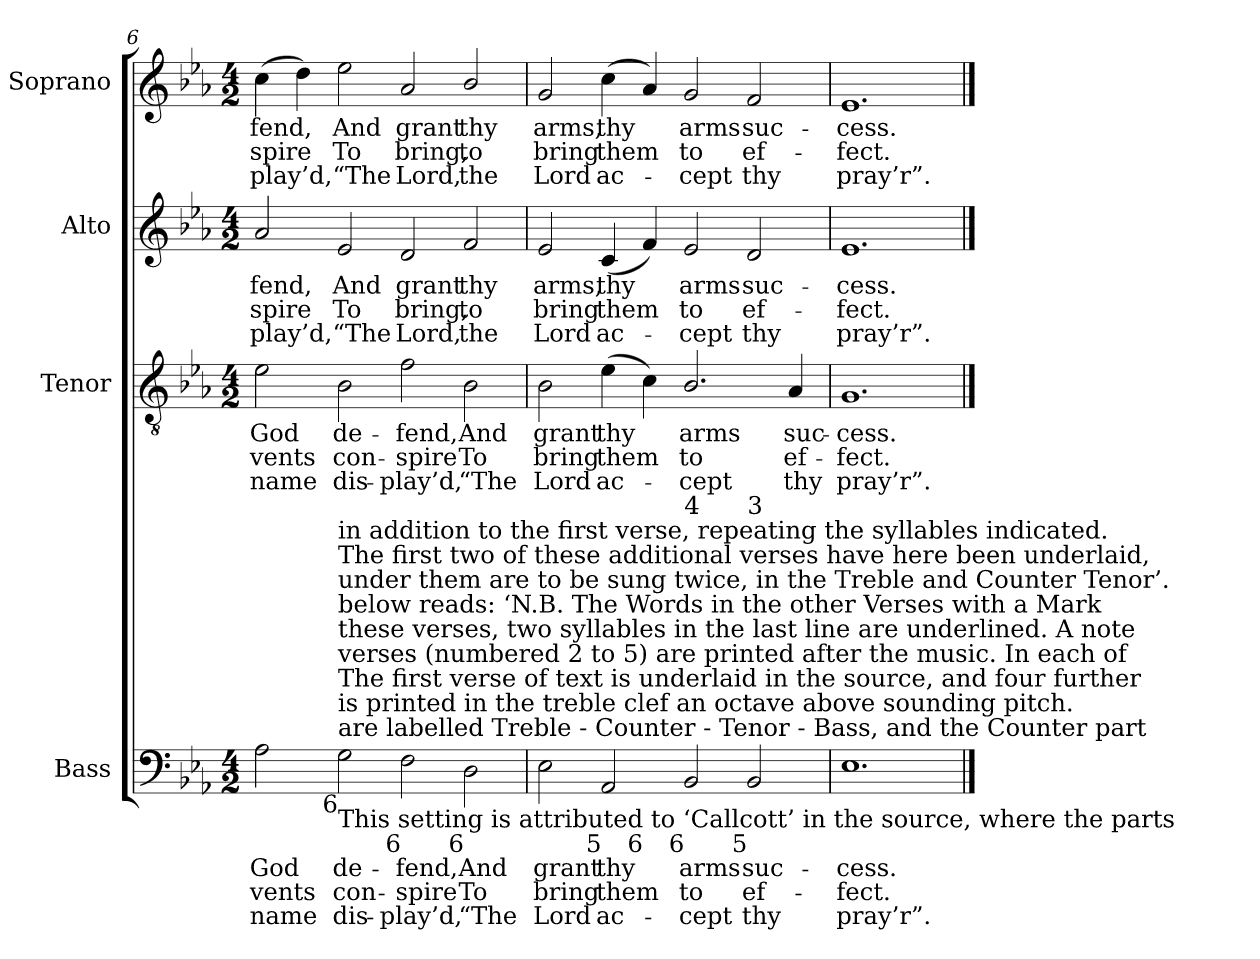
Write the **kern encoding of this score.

**kern	**text	**text	**text	**kern	**text	**text	**text	**kern	**text	**text	**text	**kern	**text	**text	**text
*part4	*part4	*part4	*part4	*part3	*part3	*part3	*part3	*part2	*part2	*part2	*part2	*part1	*part1	*part1	*part1
*staff4	*staff4	*staff4	*staff4	*staff3	*staff3	*staff3	*staff3	*staff2	*staff2	*staff2	*staff2	*staff1	*staff1	*staff1	*staff1
*I"Bass	*	*	*	*I"Tenor	*	*	*	*I"Alto	*	*	*	*I"Soprano	*	*	*
*I'B.	*	*	*	*I'T.	*	*	*	*I'A.	*	*	*	*I'S.	*	*	*
*clefF4	*	*	*	*clefGv2	*	*	*	*clefG2	*	*	*	*clefG2	*	*	*
*	*	*	*	*ITrd7c12	*	*	*	*	*	*	*	*	*	*	*
*k[b-e-a-]	*	*	*	*k[b-e-a-]	*	*	*	*k[b-e-a-]	*	*	*	*k[b-e-a-]	*	*	*
*E-:	*	*	*	*E-:	*	*	*	*E-:	*	*	*	*E-:	*	*	*
*M4/2	*	*	*	*M4/2	*	*	*	*M4/2	*	*	*	*M4/2	*	*	*
=6	=6	=6	=6	=6	=6	=6	=6	=6	=6	=6	=6	=6	=6	=6	=6
!	!LO:LY:b:color=#000000	!LO:LY:b:color=#000000	!LO:LY:b:color=#000000	!	!	!	!	!	!	!	!	!	!	!	!
!	!	!	!	!	!LO:LY:b:color=#000000	!LO:LY:b:color=#000000	!LO:LY:b:color=#000000	!	!	!	!	!	!	!	!
!	!	!	!	!	!	!	!	!	!LO:LY:b:color=#000000	!LO:LY:b:color=#000000	!LO:LY:b:color=#000000	!	!	!	!
!	!	!	!	!	!	!	!	!	!	!	!	!	!LO:LY:b:color=#000000	!LO:LY:b:color=#000000	!LO:LY:b:color=#000000
2A-i\	God	-vents	name	2E-i\	God	-vents	name	2a-i/	-fend,	-spire	-play’d,	(4cci\	-fend,	-spire	-play’d,
.	.	.	.	.	.	.	.	.	.	.	.	4ddi\)	.	.	.
!	!LO:LY:b:color=#000000	!LO:LY:b:color=#000000	!LO:LY:b:color=#000000	!	!	!	!	!	!	!	!	!	!	!	!
!	!	!	!	!	!LO:LY:b:color=#000000	!LO:LY:b:color=#000000	!LO:LY:b:color=#000000	!	!	!	!	!	!	!	!
!	!	!	!	!	!	!	!	!	!LO:LY:b:color=#000000	!LO:LY:b:color=#000000	!LO:LY:b:color=#000000	!	!	!	!
!LO:TX:b:t=This setting is attributed to ‘Callcott’ in the source, where the parts	!	!	!	!	!	!	!	!	!	!	!	!	!	!	!
!LO:TX:t=are labelled Treble - Counter - Tenor - Bass, and the Counter part	!	!	!	!	!	!	!	!	!	!	!	!	!	!	!
!LO:TX:t=is printed in the treble clef an octave above sounding pitch.	!	!	!	!	!	!	!	!	!	!	!	!	!	!	!
!LO:TX:t=The first verse of text is underlaid in the source, and four further	!	!	!	!	!	!	!	!	!	!	!	!	!	!	!
!LO:TX:t=verses (numbered 2 to 5) are printed after the music. In each of	!	!	!	!	!	!	!	!	!	!	!	!	!	!	!
!LO:TX:t=these verses, two syllables in the last line are underlined. A note	!	!	!	!	!	!	!	!	!	!	!	!	!	!	!
!LO:TX:t=below reads&colon; ‘N.B. The Words in the other Verses with a Mark	!	!	!	!	!	!	!	!	!	!	!	!	!	!	!
!LO:TX:t=under them are to be sung twice, in the Treble and Counter Tenor’.	!	!	!	!	!	!	!	!	!	!	!	!	!	!	!
!LO:TX:t=The first two of these additional verses have here been underlaid,	!	!	!	!	!	!	!	!	!	!	!	!	!	!	!
!LO:TX:t=in addition to the first verse, repeating the syllables indicated.	!	!	!	!	!	!	!	!	!	!	!	!	!	!	!
!LO:TX:b:rj:t=6	!	!	!	!	!	!	!	!	!	!	!	!	!	!	!
!	!	!	!	!	!	!	!	!	!	!	!	!	!LO:LY:b:color=#000000	!LO:LY:b:color=#000000	!LO:LY:b:color=#000000
2Gi\	de-	con-	dis-	2BB-i\	de-	con-	dis-	2e-i/	And	To	“The	2ee-i\	And	To	“The
!	!LO:LY:b:color=#000000	!LO:LY:b:color=#000000	!LO:LY:b:color=#000000	!	!	!	!	!	!	!	!	!	!	!	!
!	!	!	!	!	!LO:LY:b:color=#000000	!LO:LY:b:color=#000000	!LO:LY:b:color=#000000	!	!	!	!	!	!	!	!
!	!	!	!	!	!	!	!	!	!LO:LY:b:color=#000000	!LO:LY:b:color=#000000	!LO:LY:b:color=#000000	!	!	!	!
!LO:TX:b:rj:t=6	!	!	!	!	!	!	!	!	!	!	!	!	!	!	!
!	!	!	!	!	!	!	!	!	!	!	!	!	!LO:LY:b:color=#000000	!LO:LY:b:color=#000000	!LO:LY:b:color=#000000
2Fi\	-fend,	-spire	-play’d,	2Fi\	-fend,	-spire	-play’d,	2di/	grant	bring,	Lord,	2a-i/	grant	bring,	Lord,
!	!LO:LY:b:color=#000000	!LO:LY:b:color=#000000	!LO:LY:b:color=#000000	!	!	!	!	!	!	!	!	!	!	!	!
!	!	!	!	!	!LO:LY:b:color=#000000	!LO:LY:b:color=#000000	!LO:LY:b:color=#000000	!	!	!	!	!	!	!	!
!	!	!	!	!	!	!	!	!	!LO:LY:b:color=#000000	!LO:LY:b:color=#000000	!LO:LY:b:color=#000000	!	!	!	!
!LO:TX:b:rj:t=6	!	!	!	!	!	!	!	!	!	!	!	!	!	!	!
!	!	!	!	!	!	!	!	!	!	!	!	!	!LO:LY:b:color=#000000	!LO:LY:b:color=#000000	!LO:LY:b:color=#000000
2Di\	And	To	“The	2BB-i\	And	To	“The	2fi/	thy	to	the	2b-i/	thy	to	the
=7	=7	=7	=7	=7	=7	=7	=7	=7	=7	=7	=7	=7	=7	=7	=7
!	!LO:LY:b:color=#000000	!LO:LY:b:color=#000000	!LO:LY:b:color=#000000	!	!	!	!	!	!	!	!	!	!	!	!
!	!	!	!	!	!LO:LY:b:color=#000000	!LO:LY:b:color=#000000	!LO:LY:b:color=#000000	!	!	!	!	!	!	!	!
!	!	!	!	!	!	!	!	!	!LO:LY:b:color=#000000	!LO:LY:b:color=#000000	!LO:LY:b:color=#000000	!	!	!	!
!	!	!	!	!	!	!	!	!	!	!	!	!	!LO:LY:b:color=#000000	!LO:LY:b:color=#000000	!LO:LY:b:color=#000000
*^	*	*	*	*	*	*	*	*	*	*	*	*	*	*	*
2E-i\	2.ryy	grant	bring	Lord	2BB-i\	grant	bring	Lord	2e-i/	arms,	bring	Lord	2gi/	arms,	bring	Lord
!	!	!LO:LY:b:color=#000000	!LO:LY:b:color=#000000	!LO:LY:b:color=#000000	!	!	!	!	!	!	!	!	!	!	!	!
!	!	!	!	!	!	!LO:LY:b:color=#000000	!LO:LY:b:color=#000000	!LO:LY:b:color=#000000	!	!	!	!	!	!	!	!
!	!	!	!	!	!	!	!	!	!	!LO:LY:b:color=#000000	!LO:LY:b:color=#000000	!LO:LY:b:color=#000000	!	!	!	!
!LO:TX:b:rj:t=5	!	!	!	!	!	!	!	!	!	!	!	!	!	!	!	!
!	!	!	!	!	!	!	!	!	!	!	!	!	!	!LO:LY:b:color=#000000	!LO:LY:b:color=#000000	!LO:LY:b:color=#000000
2AA-i/	.	thy	them	ac-	(4E-i\	thy	them	ac-	(4ci/	thy	them	ac-	(4cci\	thy	them	ac-
!	!LO:TX:b:rj:t=6	!	!	!	!	!	!	!	!	!	!	!	!	!	!	!
.	1ryy	.	.	.	4Ci\)	.	.	.	4fi/)	.	.	.	4a-i/)	.	.	.
!	!	!LO:LY:b:color=#000000	!LO:LY:b:color=#000000	!LO:LY:b:color=#000000	!	!	!	!	!	!	!	!	!	!	!	!
!	!	!	!	!	!	!LO:LY:b:color=#000000	!LO:LY:b:color=#000000	!LO:LY:b:color=#000000	!	!	!	!	!	!	!	!
!	!	!	!	!	!	!	!	!	!	!LO:LY:b:color=#000000	!LO:LY:b:color=#000000	!LO:LY:b:color=#000000	!	!	!	!
!LO:TX:b:rj:t=6	!	!	!	!	!	!	!	!	!	!	!	!	!	!	!	!
!LO:TX:t=4	!	!	!	!	!	!	!	!	!	!	!	!	!	!	!	!
!	!	!	!	!	!	!	!	!	!	!	!	!	!	!LO:LY:b:color=#000000	!LO:LY:b:color=#000000	!LO:LY:b:color=#000000
2BB-i/	.	arms	to	-cept	2.BB-i/	arms	to	-cept	2e-i/	arms	to	-cept	2gi/	arms	to	-cept
!	!	!LO:LY:b:color=#000000	!LO:LY:b:color=#000000	!LO:LY:b:color=#000000	!	!	!	!	!	!	!	!	!	!	!	!
!	!	!	!	!	!	!	!	!	!	!LO:LY:b:color=#000000	!LO:LY:b:color=#000000	!LO:LY:b:color=#000000	!	!	!	!
!LO:TX:b:rj:t=5	!	!	!	!	!	!	!	!	!	!	!	!	!	!	!	!
!LO:TX:t=3	!	!	!	!	!	!	!	!	!	!	!	!	!	!	!	!
!	!	!	!	!	!	!	!	!	!	!	!	!	!	!LO:LY:b:color=#000000	!LO:LY:b:color=#000000	!LO:LY:b:color=#000000
2BB-i/	.	suc-	ef-	thy	.	.	.	.	2di/	suc-	ef-	thy	2fi/	suc-	ef-	thy
!	!	!	!	!	!	!LO:LY:b:color=#000000	!LO:LY:b:color=#000000	!LO:LY:b:color=#000000	!	!	!	!	!	!	!	!
.	4ryy	.	.	.	4AA-i/	suc-	ef-	thy	.	.	.	.	.	.	.	.
*v	*v	*	*	*	*	*	*	*	*	*	*	*	*	*	*	*
=8	=8	=8	=8	=8	=8	=8	=8	=8	=8	=8	=8	=8	=8	=8	=8
*^	*	*	*	*	*	*	*	*	*	*	*	*	*	*	*
!	!	!LO:LY:b:color=#000000	!LO:LY:b:color=#000000	!LO:LY:b:color=#000000	!	!	!	!	!	!	!	!	!	!	!	!
*v	*v	*	*	*	*	*	*	*	*	*	*	*	*	*	*	*
*^	*	*	*	*	*	*	*	*	*	*	*	*	*	*	*
!	!	!	!	!	!	!LO:LY:b:color=#000000	!LO:LY:b:color=#000000	!LO:LY:b:color=#000000	!	!	!	!	!	!	!	!
*v	*v	*	*	*	*	*	*	*	*	*	*	*	*	*	*	*
*^	*	*	*	*	*	*	*	*	*	*	*	*	*	*	*
!	!	!	!	!	!	!	!	!	!	!LO:LY:b:color=#000000	!LO:LY:b:color=#000000	!LO:LY:b:color=#000000	!	!	!	!
*v	*v	*	*	*	*	*	*	*	*	*	*	*	*	*	*	*
*^	*	*	*	*	*	*	*	*	*	*	*	*	*	*	*
!	!	!	!	!	!	!	!	!	!	!	!	!	!	!LO:LY:b:color=#000000	!LO:LY:b:color=#000000	!LO:LY:b:color=#000000
*v	*v	*	*	*	*	*	*	*	*	*	*	*	*	*	*	*
1.E-i	-cess.	-fect.	pray’r”.	1.GGi	-cess.	-fect.	pray’r”.	1.e-i	-cess.	-fect.	pray’r”.	1.e-i	-cess.	-fect.	pray’r”.
==	==	==	==	==	==	==	==	==	==	==	==	==	==	==	==
*-	*-	*-	*-	*-	*-	*-	*-	*-	*-	*-	*-	*-	*-	*-	*-
